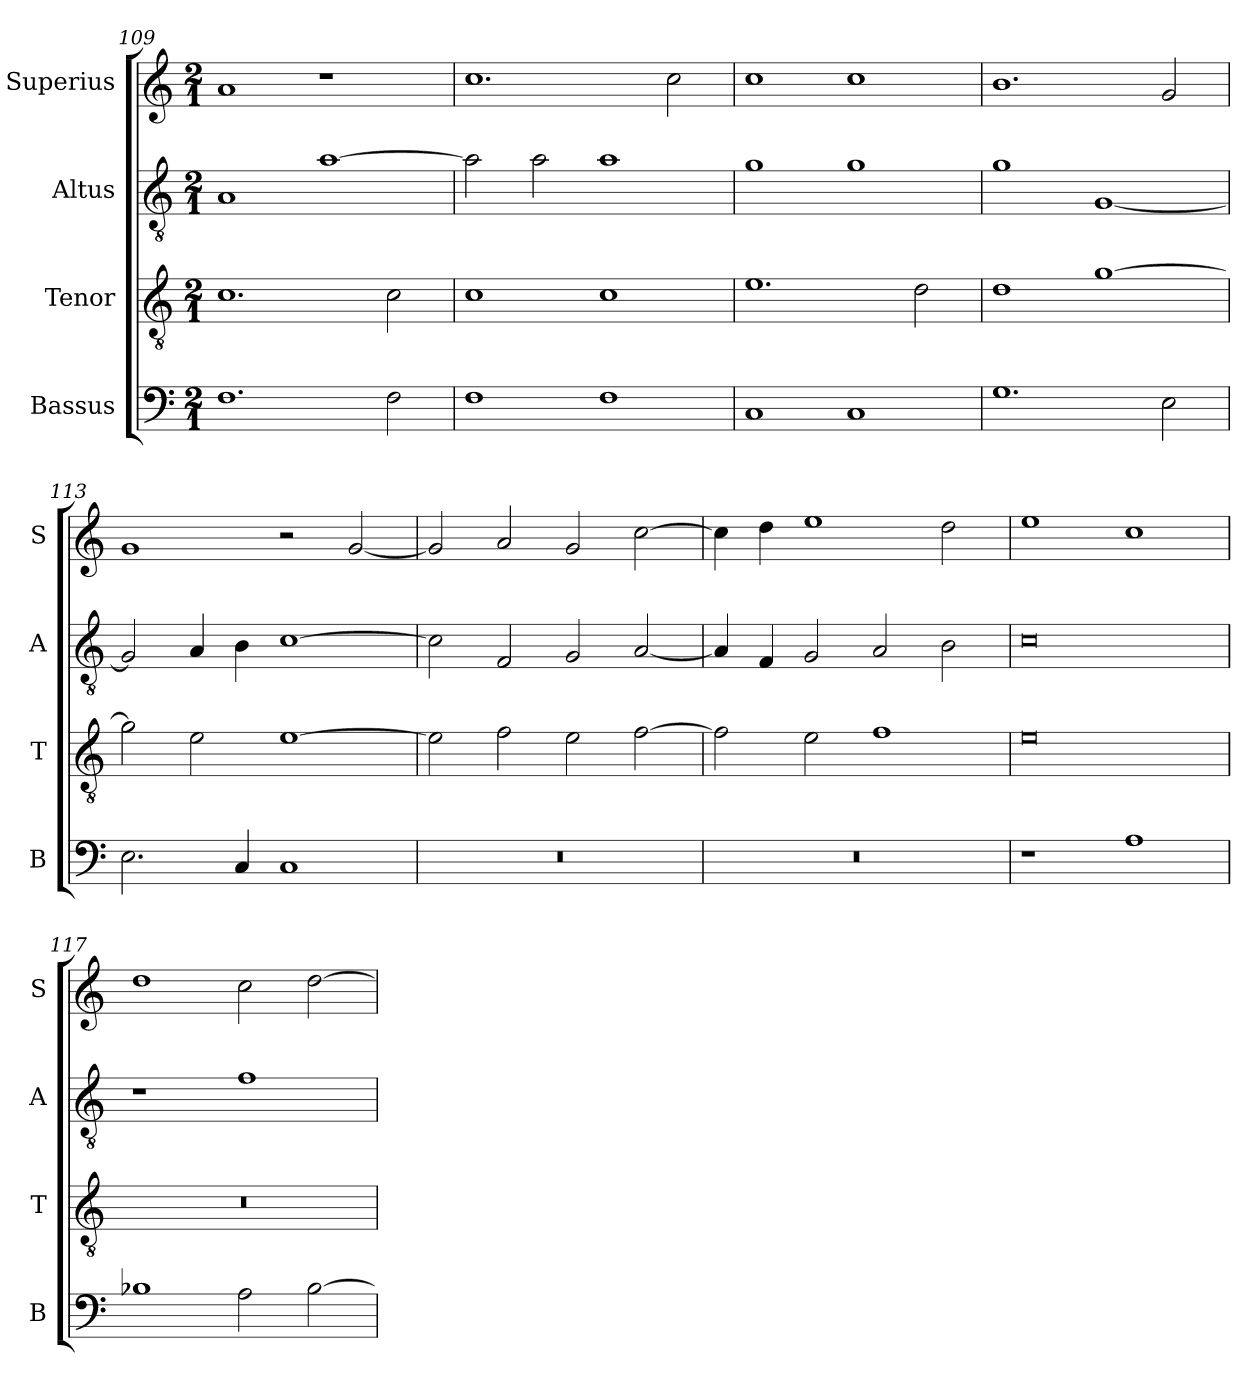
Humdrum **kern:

**kern	**kern	**kern	**kern
*part4	*part3	*part2	*part1
*staff4	*staff3	*staff2	*staff1
*I"Bassus	*I"Tenor	*I"Altus	*I"Superius
*I'B	*I'T	*I'A	*I'S
*clefF4	*clefGv2	*clefGv2	*clefG2
*k[]	*k[]	*k[]	*k[]
*M2/1	*M2/1	*M2/1	*M2/1
=109	=109	=109	=109
1.F	1.c	1A	1a
.	.	[1a	1r
2F\	2c\	.	.
=110	=110	=110	=110
1F	1c	2a\]	1.cc
.	.	2a\	.
1F	1c	1a	.
.	.	.	2cc\
=111	=111	=111	=111
1C	1.e	1g	1cc
1C	.	1g	1cc
.	2d\	.	.
=112	=112	=112	=112
1.G	1d	1g	1.b
.	[1g	[1G	.
2E\	.	.	2g/
=113	=113	=113	=113
2.E\	2g\]	2G/]	1g
.	2e\	4A/	.
4C/	.	4B\	.
1C	[1e	[1c	2r
.	.	.	[2g/
=114	=114	=114	=114
0r	2e\]	2c\]	2g/]
.	2f\	2F/	2a/
.	2e\	2G/	2g/
.	[2f\	[2A/	[2cc\
=115	=115	=115	=115
0r	2f\]	4A/]	4cc\]
.	.	4F/	4dd\
.	2e\	2G/	1ee
.	1f	2A/	.
.	.	2B\	2dd\
=116	=116	=116	=116
1r	0e	0c	1ee
1A	.	.	1cc
=117	=117	=117	=117
1B-X	0r	1r	1dd
2A\	.	1f	2cc\
[2B-\	.	.	[2dd\
=	=	=	=
*-	*-	*-	*-
